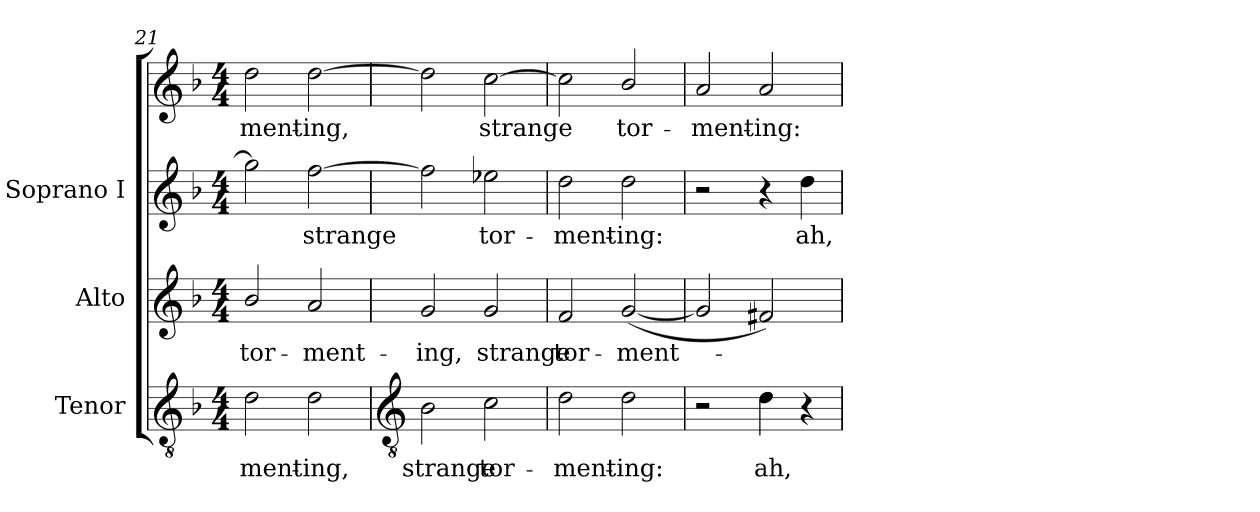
**kern	**text	**kern	**text	**kern	**text	**kern	**text
*part3	*part3	*part2	*part2	*part1	*part1	*part1	*part1
*staff4	*staff4	*staff3	*staff3	*staff2	*staff2	*staff1	*staff1
*I"Tenor	*	*I"Alto	*	*I"Soprano I	*	*	*
*I'T	*	*I'A	*	*I'S	*	*	*
*clefGv2	*	*clefG2	*	*clefG2	*	*clefG2	*
*k[b-]	*	*k[b-]	*	*k[b-]	*	*k[b-]	*
*F:	*	*F:	*	*F:	*	*F:	*
*M4/4	*	*M4/4	*	*M4/4	*	*M4/4	*
=21	=21	=21	=21	=21	=21	=21	=21
!	!LO:LY:b	!	!LO:LY:b	!	!	!	!LO:LY:b
2d	-ment-	2b-/	tor-	2gg]	.	2dd	ment-
!	!LO:LY:b	!	!LO:LY:b	!	!LO:LY:b	!	!LO:LY:b
2d	-ing,	2a	-ment-	[2ff	strange	[2dd	-ing,
!!LO:LB:g=z
=22	=22	=22	=22	=22	=22	=22	=22
*clefGv2	*	*	*	*	*	*	*
!	!LO:LY:b	!	!LO:LY:b	!	!	!	!
2B-	strange	2g	-ing,	2ff]	.	2dd]	.
!	!LO:LY:b	!	!LO:LY:b	!	!LO:LY:b	!	!LO:LY:b
2c	tor-	2g	strange	2ee-X	tor-	[2cc	strange
=23	=23	=23	=23	=23	=23	=23	=23
!	!LO:LY:b	!	!LO:LY:b	!	!LO:LY:b	!	!
2d	-ment-	2f	tor-	2dd	-ment-	2cc]	.
!	!LO:LY:b	!	!LO:LY:b	!	!LO:LY:b	!	!LO:LY:b
2d	-ing:	(<[2g	-ment-	2dd	-ing:	2b-/	-tor-
=24	=24	=24	=24	=24	=24	=24	=24
!	!	!	!	!	!	!	!LO:LY:b
2r	.	2g]	.	2r	.	2a	ment-
!	!LO:LY:b	!	!	!	!	!	!LO:LY:b
4d	ah,	2f#X)	.	4r	.	2a	-ing:
!	!	!	!	!	!LO:LY:b	!	!
4r	.	.	.	4dd	ah,	.	.
=	=	=	=	=	=	=	=
*-	*-	*-	*-	*-	*-	*-	*-
